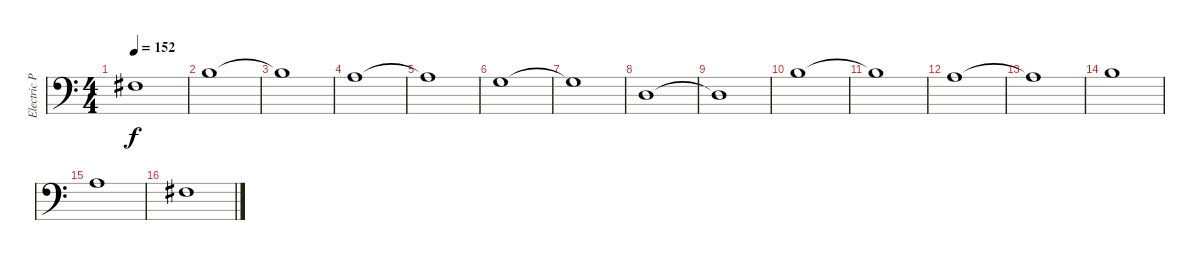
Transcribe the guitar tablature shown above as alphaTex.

\track ("Electric Piano (Staff 2)" "Electric P") {mute instrument electricgrandpiano}
\staff {score}
\tuning (E4 B3 G3 D3 A2 E2 B1) {hide}
\ts (4 4)
\tempo 152
\clef f4
\ks c
4.4{t}.1{dy f} |
0.2.1 |
0.2{t}.1 |
2.3.1 |
2.3{t}.1 |
0.3.1 |
0.3{t}.1 |
0.4.1 |
0.4{t}.1 |
0.2.1 |
0.2{t}.1 |
2.3.1 |
2.3{t}.1 |
0.2.1 |
2.3.1 |
4.4.1
